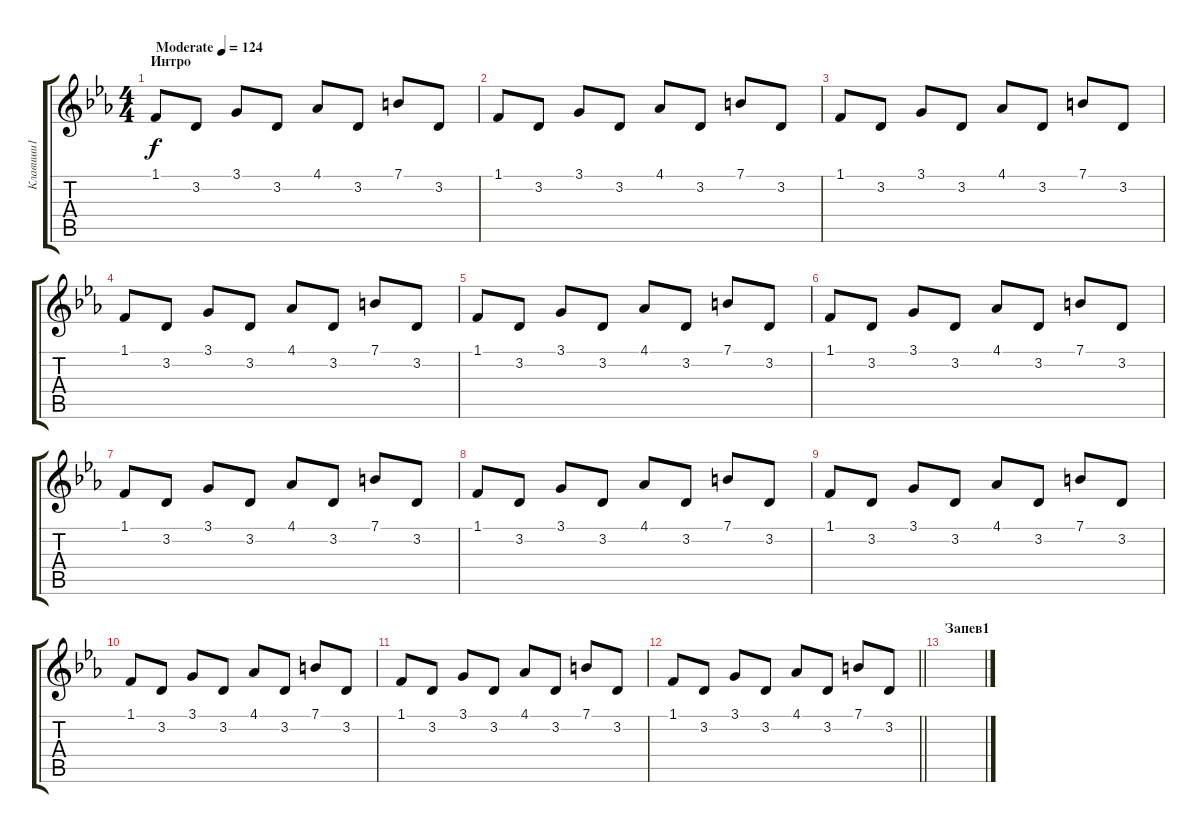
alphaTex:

\track ("Клавиши1" "Клавиши1") {instrument lead1square}
\staff {score tabs}
\tuning (E4 B3 G3 D3 A2 E2) {hide}
\ts (4 4)
\section ("" "Интро")
\tempo (124 "Moderate")
\clef g2
\ks cminor
1.1.8{dy f instrument lead1square} 3.2.8 3.1.8 3.2.8 4.1.8 3.2.8 7.1.8 3.2.8 |
1.1.8 3.2.8 3.1.8 3.2.8 4.1.8 3.2.8 7.1.8 3.2.8 |
1.1.8 3.2.8 3.1.8 3.2.8 4.1.8 3.2.8 7.1.8 3.2.8 |
1.1.8 3.2.8 3.1.8 3.2.8 4.1.8 3.2.8 7.1.8 3.2.8 |
1.1.8 3.2.8 3.1.8 3.2.8 4.1.8 3.2.8 7.1.8 3.2.8 |
1.1.8 3.2.8 3.1.8 3.2.8 4.1.8 3.2.8 7.1.8 3.2.8 |
1.1.8 3.2.8 3.1.8 3.2.8 4.1.8 3.2.8 7.1.8 3.2.8 |
1.1.8 3.2.8 3.1.8 3.2.8 4.1.8 3.2.8 7.1.8 3.2.8 |
1.1.8 3.2.8 3.1.8 3.2.8 4.1.8 3.2.8 7.1.8 3.2.8 |
1.1.8 3.2.8 3.1.8 3.2.8 4.1.8 3.2.8 7.1.8 3.2.8 |
1.1.8 3.2.8 3.1.8 3.2.8 4.1.8 3.2.8 7.1.8 3.2.8 |
\barLineRight lightlight
1.1.8 3.2.8 3.1.8 3.2.8 4.1.8 3.2.8 7.1.8 3.2.8 |
\section ("" "Запев1")
